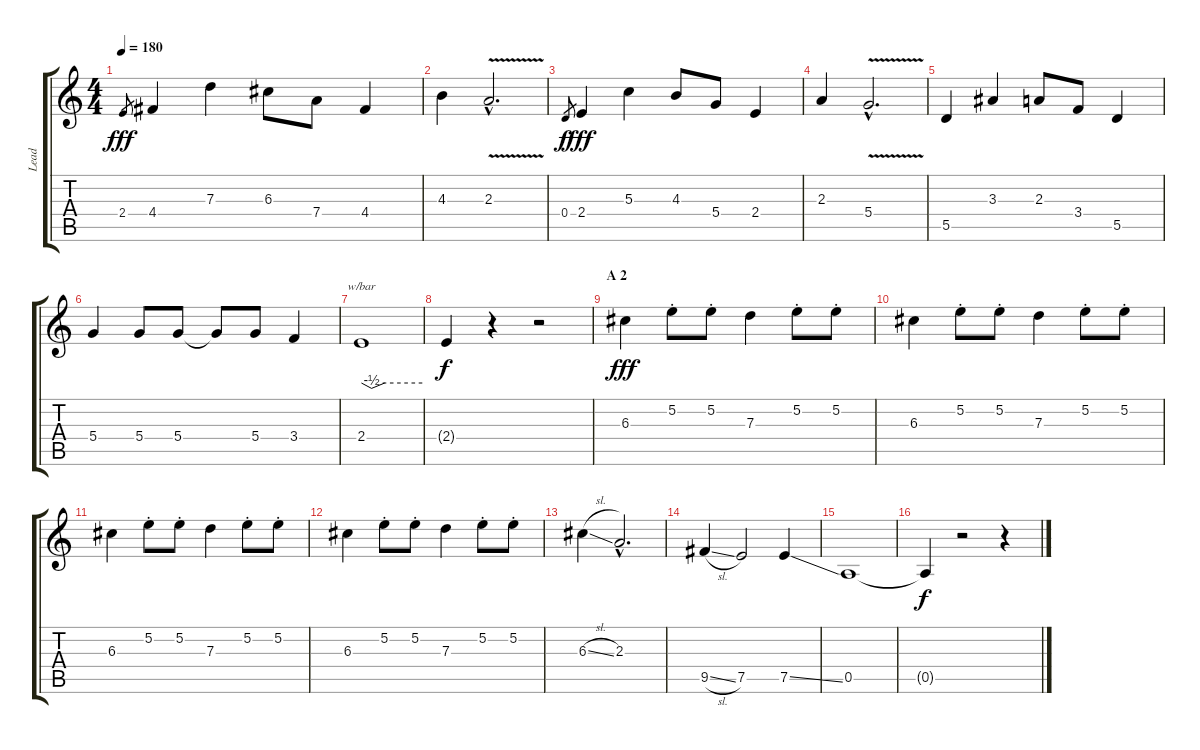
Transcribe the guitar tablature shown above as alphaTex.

\track ("Lead" "Lead") {instrument acousticguitarnylon}
\staff {score tabs}
\tuning (E4 B3 G3 D3 A2 E2) {hide}
\ts (4 4)
\tempo 180
\clef g2
\ks c
2.4.8{gr dy fff} 4.4.4 7.3.4 6.3.8 7.4.8 4.4.4 |
4.3.4 2.3{v hac}.2{d} |
0.4.8{gr dy f} 2.4.4{dy fff} 5.3.4 4.3.8 5.4.8 2.4.4 |
2.3.4 5.4{v hac}.2{d} |
5.5.4 3.3.4 2.3.8 3.4.8 5.5.4 |
5.4.4 5.4.8 5.4.8 5.4{t}.8 5.4.8 3.4.4 |
2.4.1{tbe (custom default 0 0 10 -2 23 0 60 0)} |
2.4{t}.4{dy f} r.4 r.2 |
\section ("" "A 2")
6.3.4{dy fff instrument electricguitarmuted} 5.2{st}.8 5.2{st}.8 7.3.4 5.2{st}.8 5.2{st}.8 |
6.3.4 5.2{st}.8 5.2{st}.8 7.3.4 5.2{st}.8 5.2{st}.8 |
6.3.4 5.2{st}.8 5.2{st}.8 7.3.4 5.2{st}.8 5.2{st}.8 |
6.3.4 5.2{st}.8 5.2{st}.8 7.3.4 5.2{st}.8 5.2{st}.8 |
6.3{sl}.4 2.3{hac}.2{d} |
9.5{sl}.4 7.5.2 7.5{ss}.4 |
0.5.1 |
0.5{t}.4{dy f} r.2 r.4
